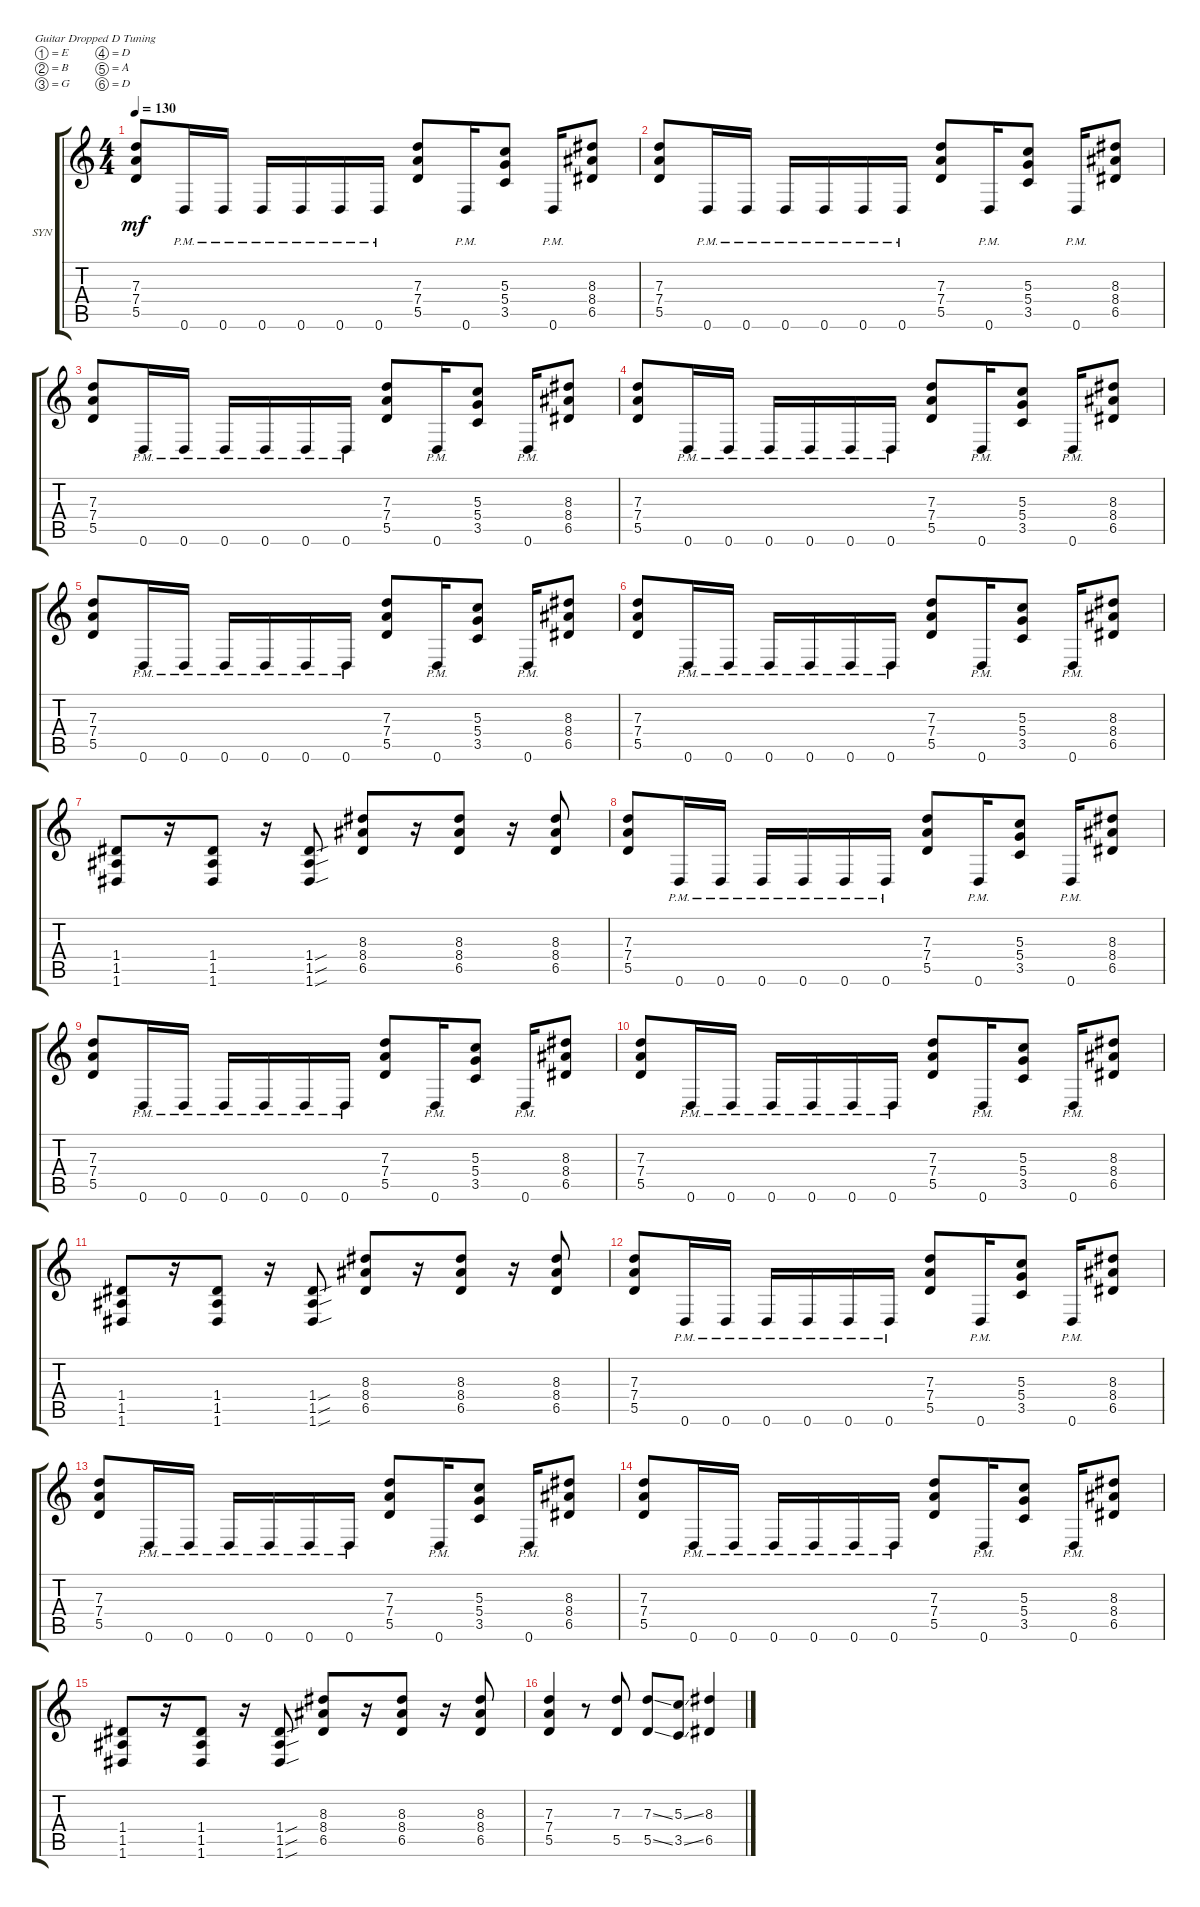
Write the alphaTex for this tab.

\defaultSystemsLayout 4
\bracketExtendMode groupsimilarinstruments
\firstSystemTrackNameOrientation horizontal
\otherSystemsTrackNameOrientation horizontal
\track ("Synyster Gates" "SYN") {instrument distortionguitar}
\staff {score tabs}
\tuning (E4 B3 G3 D3 A2 D2)
\ts (4 4)
\tempo 130
\clef g2
\ks c
(5.5 7.4 7.3).8{dy mf} 0.6{pm}.16 0.6{pm}.16 0.6{pm}.16 0.6{pm}.16 0.6{pm}.16 0.6{pm}.16 (5.5 7.4 7.3).8 0.6{pm}.16 (3.5 5.4 5.3).8 0.6{pm}.16 (6.5 8.4 8.3).8 |
(5.5 7.4 7.3).8 0.6{pm}.16 0.6{pm}.16 0.6{pm}.16 0.6{pm}.16 0.6{pm}.16 0.6{pm}.16 (5.5 7.4 7.3).8 0.6{pm}.16 (3.5 5.4 5.3).8 0.6{pm}.16 (6.5 8.4 8.3).8 |
(5.5 7.4 7.3).8 0.6{pm}.16 0.6{pm}.16 0.6{pm}.16 0.6{pm}.16 0.6{pm}.16 0.6{pm}.16 (5.5 7.4 7.3).8 0.6{pm}.16 (3.5 5.4 5.3).8 0.6{pm}.16 (6.5 8.4 8.3).8 |
(5.5 7.4 7.3).8 0.6{pm}.16 0.6{pm}.16 0.6{pm}.16 0.6{pm}.16 0.6{pm}.16 0.6{pm}.16 (5.5 7.4 7.3).8 0.6{pm}.16 (3.5 5.4 5.3).8 0.6{pm}.16 (6.5 8.4 8.3).8 |
(5.5 7.4 7.3).8 0.6{pm}.16 0.6{pm}.16 0.6{pm}.16 0.6{pm}.16 0.6{pm}.16 0.6{pm}.16 (5.5 7.4 7.3).8 0.6{pm}.16 (3.5 5.4 5.3).8 0.6{pm}.16 (6.5 8.4 8.3).8 |
(5.5 7.4 7.3).8 0.6{pm}.16 0.6{pm}.16 0.6{pm}.16 0.6{pm}.16 0.6{pm}.16 0.6{pm}.16 (5.5 7.4 7.3).8 0.6{pm}.16 (3.5 5.4 5.3).8 0.6{pm}.16 (6.5 8.4 8.3).8 |
(1.5 1.4 1.6).8 r.16 (1.5 1.4 1.6).8 r.16 (1.6{sou} 1.4{sou} 1.5{sou}).8 (6.5 8.4 8.3).8 r.16 (6.5 8.4 8.3).8 r.16 (6.5 8.4 8.3).8 |
(5.5 7.4 7.3).8 0.6{pm}.16 0.6{pm}.16 0.6{pm}.16 0.6{pm}.16 0.6{pm}.16 0.6{pm}.16 (5.5 7.4 7.3).8 0.6{pm}.16 (3.5 5.4 5.3).8 0.6{pm}.16 (6.5 8.4 8.3).8 |
(5.5 7.4 7.3).8 0.6{pm}.16 0.6{pm}.16 0.6{pm}.16 0.6{pm}.16 0.6{pm}.16 0.6{pm}.16 (5.5 7.4 7.3).8 0.6{pm}.16 (3.5 5.4 5.3).8 0.6{pm}.16 (6.5 8.4 8.3).8 |
(5.5 7.4 7.3).8 0.6{pm}.16 0.6{pm}.16 0.6{pm}.16 0.6{pm}.16 0.6{pm}.16 0.6{pm}.16 (5.5 7.4 7.3).8 0.6{pm}.16 (3.5 5.4 5.3).8 0.6{pm}.16 (6.5 8.4 8.3).8 |
(1.5 1.4 1.6).8 r.16 (1.5 1.4 1.6).8 r.16 (1.6{sou} 1.4{sou} 1.5{sou}).8 (6.5 8.4 8.3).8 r.16 (6.5 8.4 8.3).8 r.16 (6.5 8.4 8.3).8 |
(5.5 7.4 7.3).8 0.6{pm}.16 0.6{pm}.16 0.6{pm}.16 0.6{pm}.16 0.6{pm}.16 0.6{pm}.16 (5.5 7.4 7.3).8 0.6{pm}.16 (3.5 5.4 5.3).8 0.6{pm}.16 (6.5 8.4 8.3).8 |
(5.5 7.4 7.3).8 0.6{pm}.16 0.6{pm}.16 0.6{pm}.16 0.6{pm}.16 0.6{pm}.16 0.6{pm}.16 (5.5 7.4 7.3).8 0.6{pm}.16 (3.5 5.4 5.3).8 0.6{pm}.16 (6.5 8.4 8.3).8 |
(5.5 7.4 7.3).8 0.6{pm}.16 0.6{pm}.16 0.6{pm}.16 0.6{pm}.16 0.6{pm}.16 0.6{pm}.16 (5.5 7.4 7.3).8 0.6{pm}.16 (3.5 5.4 5.3).8 0.6{pm}.16 (6.5 8.4 8.3).8 |
(1.5 1.4 1.6).8 r.16 (1.5 1.4 1.6).8 r.16 (1.6{sou} 1.4{sou} 1.5{sou}).8 (6.5 8.4 8.3).8 r.16 (6.5 8.4 8.3).8 r.16 (6.5 8.4 8.3).8 |
(5.5 7.4 7.3).4 r.8 (5.5 7.3).8 (5.5{ss} 7.3{ss}).8 (3.5{ss} 5.3{ss}).8 (6.5 8.3).4
